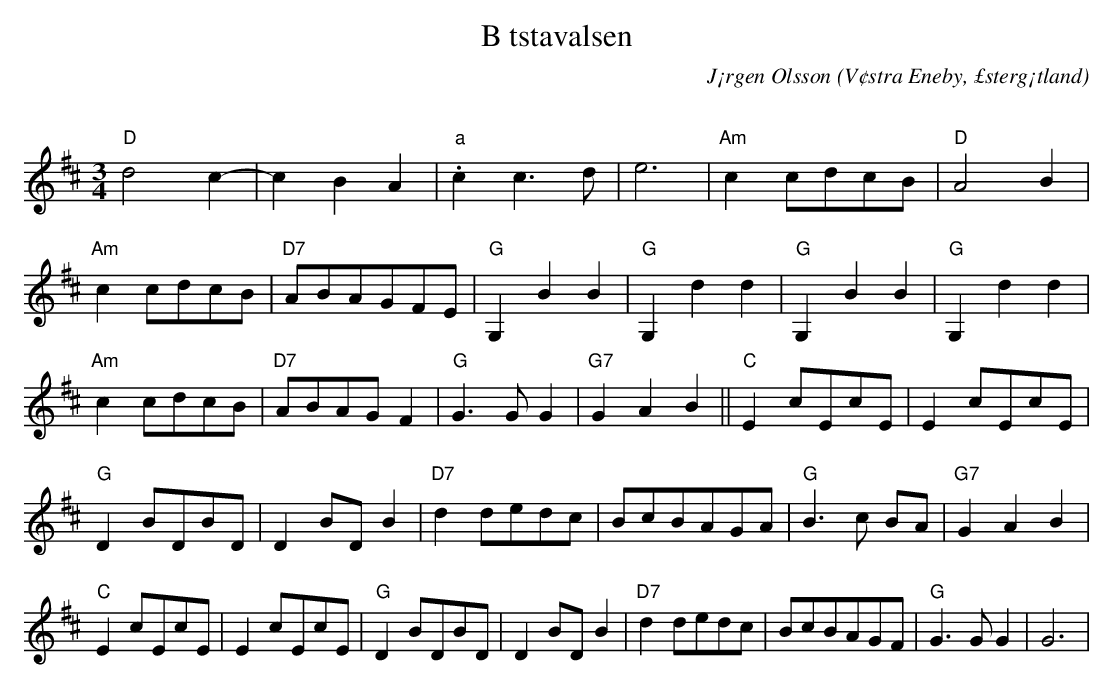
X:1
T:B tstavalsen
C:J¡rgen Olsson
O:V¢stra Eneby, £sterg¡tland
Q:140
M:3/4
L:1/8
K:D
"D"d4 c2-|c2B2A2 |"a".c2 c3 d|e6 |"Am" c2 cdcB| "D" A4 B2 |
 "Am" c2 cdcB |"D7" ABAGFE |"G"G,2B2B2|"G"G,2d2d2 |"G"G,2B2B2|"G"G,2d2d2 |
"Am" c2 cdcB| "D7" ABAGF2 | "G" G3 G G2 |"G7" G2A2B2||"C"E2 cEcE |E2 cEcE|
"G" D2 BDBD |D2 BD B2 |"D7"d2 dedc| BcBAGA|"G"B3 c BA|"G7" G2A2B2|
"C"E2 cEcE |E2 cEcE|"G" D2 BDBD |D2 BD B2 |"D7"d2 dedc| BcBAGF|"G" G3 G G2| G6 |
